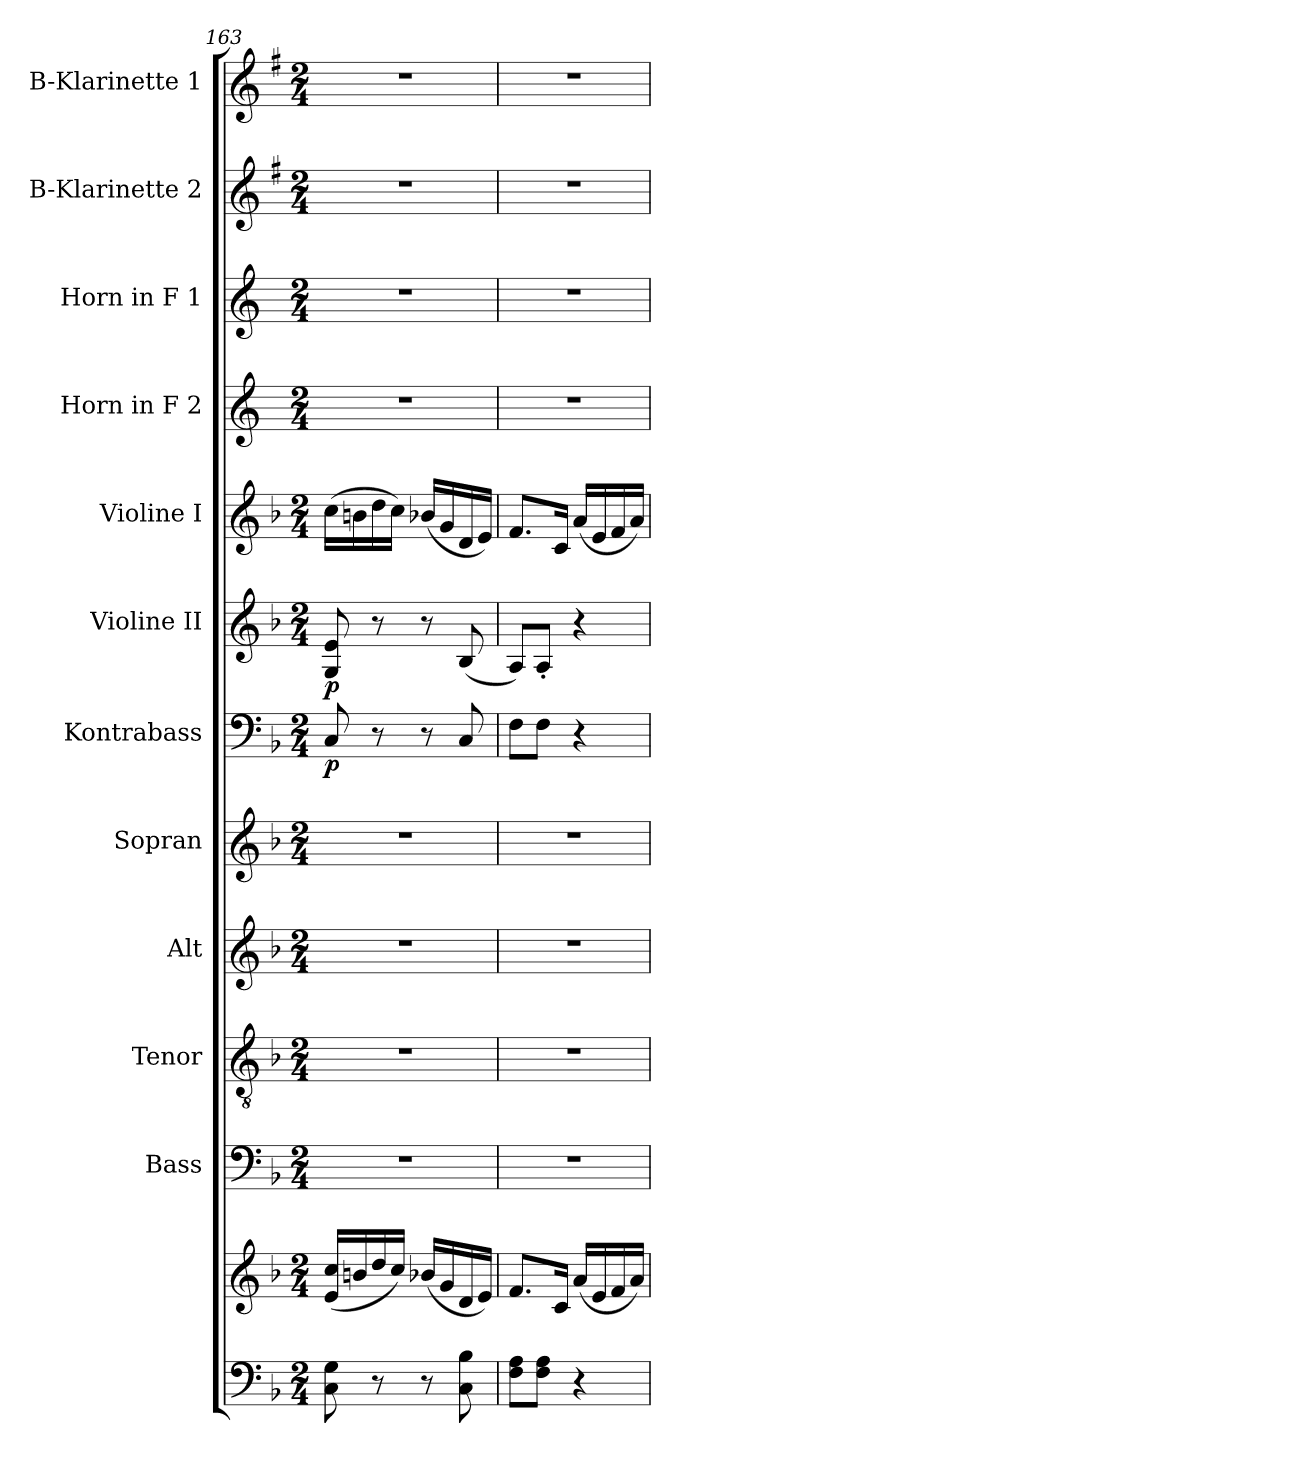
**kern	**kern	**kern	**kern	**kern	**kern	**kern	**dynam	**kern	**dynam	**kern	**kern	**kern	**kern	**kern
*part12	*part12	*part11	*part10	*part9	*part8	*part7	*part7	*part6	*part6	*part5	*part4	*part3	*part2	*part1
*staff13	*staff12	*staff11	*staff10	*staff9	*staff8	*staff7	*staff7	*staff6	*staff6	*staff5	*staff4	*staff3	*staff2	*staff1
*	*	*I"Bass	*I"Tenor	*I"Alt	*I"Sopran	*I"Kontrabass	*	*I"Violine II	*	*I"Violine I	*I"Horn in F 2	*I"Horn in F 1	*I"B-Klarinette 2	*I"B-Klarinette 1
*	*	*I'B.	*I'T.	*I'A.	*I'S.	*I'Kb.	*	*I'Vl. II	*	*I'Vl. I	*	*	*I'B Kl. 2	*I'B Kl. 1
!!LO:PB:g=z
*clefF4	*clefG2	*clefF4	*clefGv2	*clefG2	*clefG2	*clefF4	*	*clefG2	*	*clefG2	*clefG2	*clefG2	*clefG2	*clefG2
*	*	*	*	*	*	*ITrd7c12	*	*	*	*	*ITrd4c7	*ITrd4c7	*ITrd1c2	*ITrd1c2
*k[b-]	*k[b-]	*k[b-]	*k[b-]	*k[b-]	*k[b-]	*k[b-]	*	*k[b-]	*	*k[b-]	*k[b-]	*k[b-]	*k[b-]	*k[b-]
*F:	*F:	*F:	*F:	*F:	*F:	*F:	*	*F:	*	*F:	*F:	*F:	*F:	*F:
*M2/4	*M2/4	*M2/4	*M2/4	*M2/4	*M2/4	*M2/4	*	*M2/4	*	*M2/4	*M2/4	*M2/4	*M2/4	*M2/4
=163	=163	=163	=163	=163	=163	=163	=163	=163	=163	=163	=163	=163	=163	=163
!	!	!	!	!	!	!	!LO:DY:b	!	!LO:DY:b	!	!	!	!	!
8C\ 8G\	(<16e/ 16cc/LL	2r	2r	2r	2r	8CC/	p	8G/ 8e/	p	(>16cc\LL	2r	2r	2r	2r
.	16bn/	.	.	.	.	.	.	.	.	16bn\	.	.	.	.
8r	16dd/	.	.	.	.	8r	.	8r	.	16dd\	.	.	.	.
.	16cc/JJ)	.	.	.	.	.	.	.	.	16cc\JJ)	.	.	.	.
8r	(<16b-X/LL	.	.	.	.	8r	.	8r	.	(<16b-X/LL	.	.	.	.
.	16g/	.	.	.	.	.	.	.	.	16g/	.	.	.	.
8C\ 8B-\	16d/	.	.	.	.	8CC/	.	(<8B-/	.	16d/	.	.	.	.
.	16e/JJ)	.	.	.	.	.	.	.	.	16e/JJ)	.	.	.	.
=164	=164	=164	=164	=164	=164	=164	=164	=164	=164	=164	=164	=164	=164	=164
8F\ 8A\L	8.f/L	2r	2r	2r	2r	8FF\L	.	8A/L)	.	8.f/L	2r	2r	2r	2r
8F\ 8A\J	.	.	.	.	.	8FF\J	.	8A'</J	.	.	.	.	.	.
.	16c/Jk	.	.	.	.	.	.	.	.	16c/Jk	.	.	.	.
4r	(<16a/LL	.	.	.	.	4r	.	4r	.	(<16a/LL	.	.	.	.
.	16e/	.	.	.	.	.	.	.	.	16e/	.	.	.	.
.	16f/	.	.	.	.	.	.	.	.	16f/	.	.	.	.
.	16a/JJ)	.	.	.	.	.	.	.	.	16a/JJ)	.	.	.	.
=	=	=	=	=	=	=	=	=	=	=	=	=	=	=
*-	*-	*-	*-	*-	*-	*-	*-	*-	*-	*-	*-	*-	*-	*-
